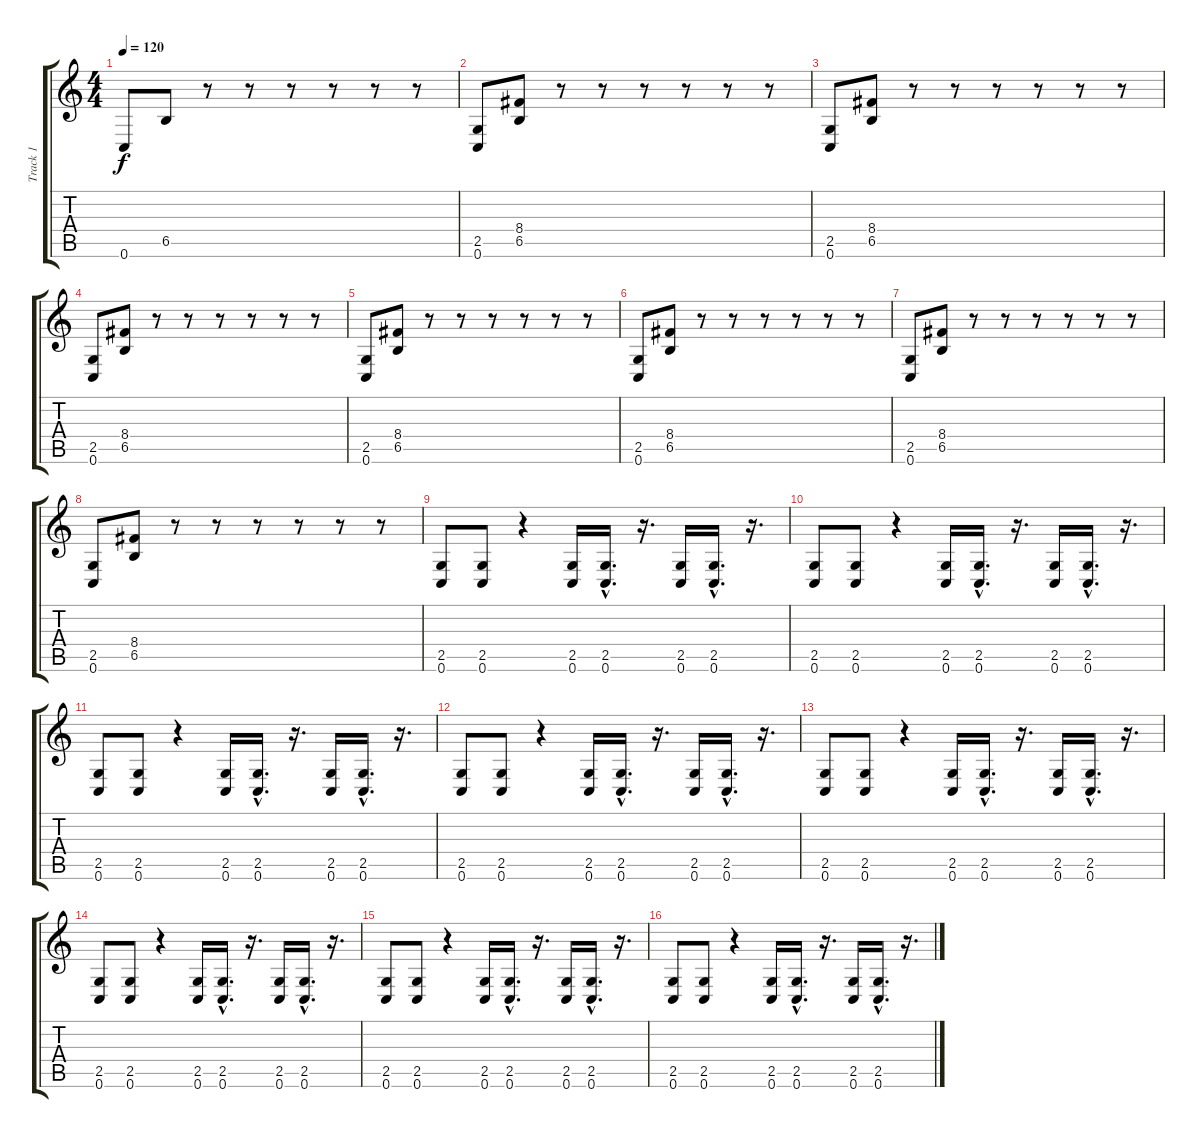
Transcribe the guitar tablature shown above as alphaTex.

\track ("Track 1" "Track 1") {instrument overdrivenguitar}
\staff {score tabs}
\tuning (C4 G3 Eb3 Bb2 F2 C2) {hide}
\ts (4 4)
\tempo 120
\clef g2
\ks c
0.6.8{dy f volume 12 instrument distortionguitar} 6.5.8 r.8 r.8 r.8 r.8 r.8 r.8 |
(2.5 0.6).8 (8.4 6.5).8 r.8 r.8 r.8 r.8 r.8 r.8 |
(2.5 0.6).8 (8.4 6.5).8 r.8 r.8 r.8 r.8 r.8 r.8 |
(2.5 0.6).8 (8.4 6.5).8 r.8 r.8 r.8 r.8 r.8 r.8 |
(2.5 0.6).8 (8.4 6.5).8 r.8 r.8 r.8 r.8 r.8 r.8 |
(2.5 0.6).8 (8.4 6.5).8 r.8 r.8 r.8 r.8 r.8 r.8 |
(2.5 0.6).8 (8.4 6.5).8 r.8 r.8 r.8 r.8 r.8 r.8 |
(2.5 0.6).8{volume 16} (8.4 6.5).8 r.8 r.8 r.8 r.8 r.8 r.8 |
(2.5 0.6).8{volume 16 instrument distortionguitar} (2.5 0.6).8 r.4 (2.5 0.6).16 (2.5{hac} 0.6{hac}).16{d} r.16{d} (2.5 0.6).16 (2.5{hac} 0.6{hac}).16{d} r.16{d} |
(2.5 0.6).8{volume 16 instrument distortionguitar} (2.5 0.6).8 r.4 (2.5 0.6).16 (2.5{hac} 0.6{hac}).16{d} r.16{d} (2.5 0.6).16 (2.5{hac} 0.6{hac}).16{d} r.16{d} |
(2.5 0.6).8{volume 16 instrument distortionguitar} (2.5 0.6).8 r.4 (2.5 0.6).16 (2.5{hac} 0.6{hac}).16{d} r.16{d} (2.5 0.6).16 (2.5{hac} 0.6{hac}).16{d} r.16{d} |
(2.5 0.6).8{volume 16 instrument distortionguitar} (2.5 0.6).8 r.4 (2.5 0.6).16 (2.5{hac} 0.6{hac}).16{d} r.16{d} (2.5 0.6).16 (2.5{hac} 0.6{hac}).16{d} r.16{d} |
(2.5 0.6).8{volume 16 instrument distortionguitar} (2.5 0.6).8 r.4 (2.5 0.6).16 (2.5{hac} 0.6{hac}).16{d} r.16{d} (2.5 0.6).16 (2.5{hac} 0.6{hac}).16{d} r.16{d} |
(2.5 0.6).8{volume 16 instrument distortionguitar} (2.5 0.6).8 r.4 (2.5 0.6).16 (2.5{hac} 0.6{hac}).16{d} r.16{d} (2.5 0.6).16 (2.5{hac} 0.6{hac}).16{d} r.16{d} |
(2.5 0.6).8{volume 16 instrument distortionguitar} (2.5 0.6).8 r.4 (2.5 0.6).16 (2.5{hac} 0.6{hac}).16{d} r.16{d} (2.5 0.6).16 (2.5{hac} 0.6{hac}).16{d} r.16{d} |
(2.5 0.6).8{volume 16 instrument distortionguitar} (2.5 0.6).8 r.4 (2.5 0.6).16 (2.5{hac} 0.6{hac}).16{d} r.16{d} (2.5 0.6).16 (2.5{hac} 0.6{hac}).16{d} r.16{d}
